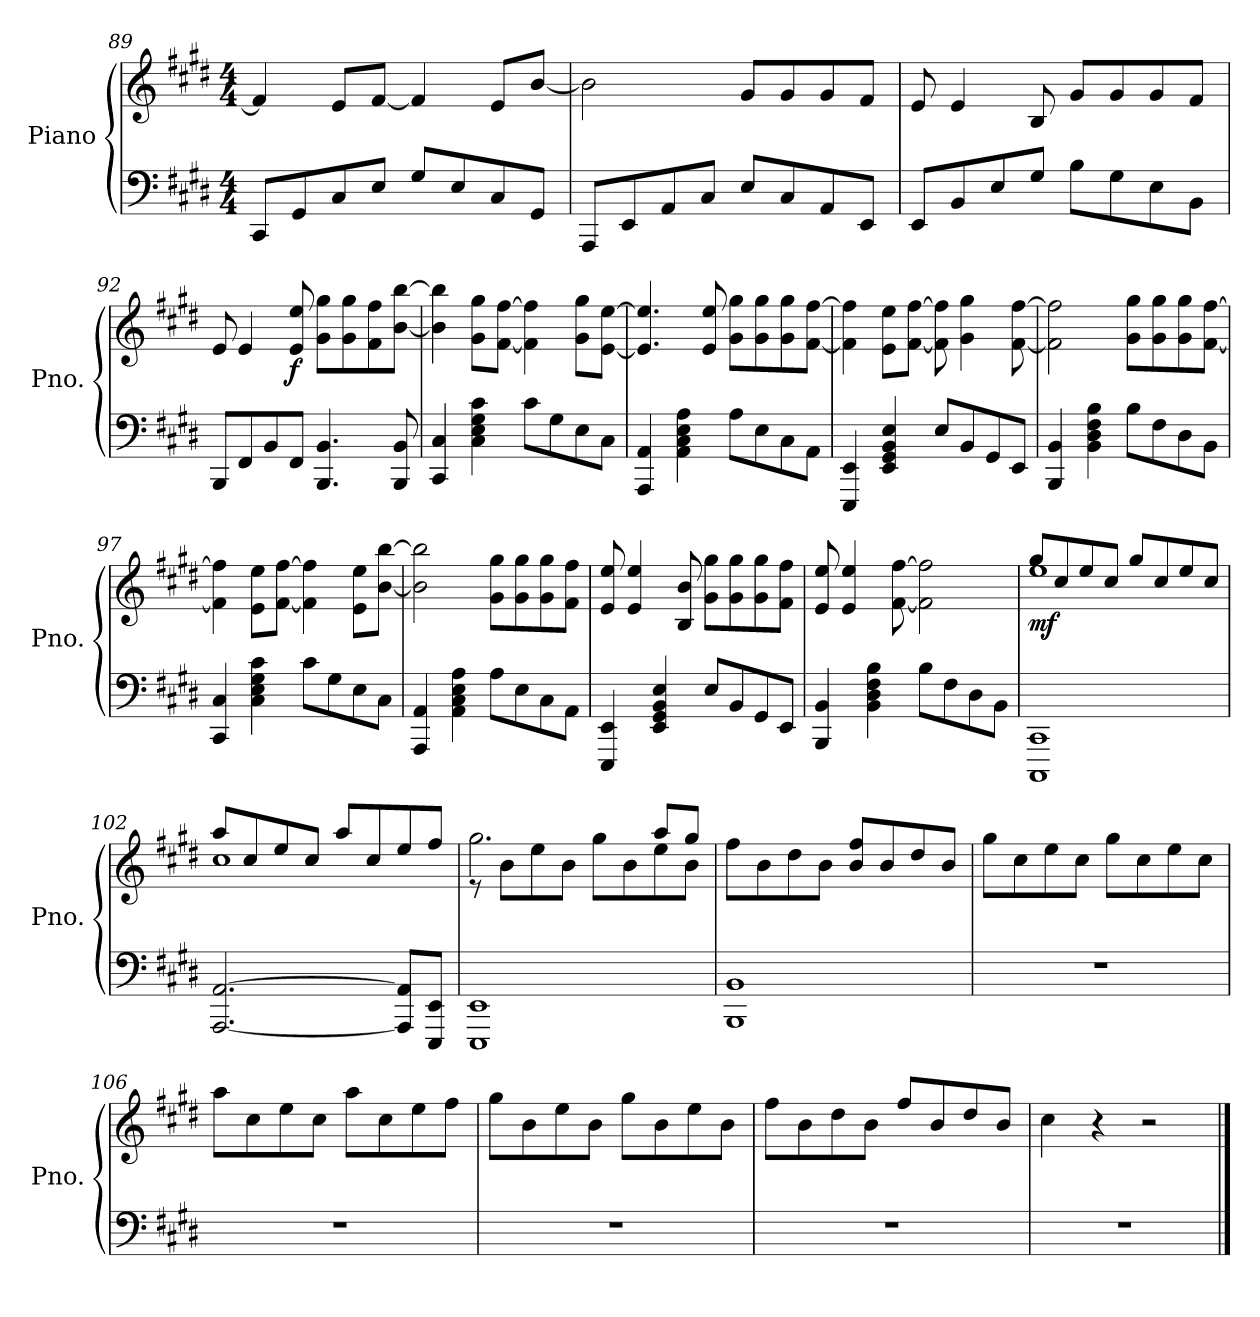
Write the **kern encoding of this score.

**kern	**kern	**dynam
*part1	*part1	*part1
*staff2	*staff1	*staff1/2
*I"Piano	*	*
*I'Pno.	*	*
*clefF4	*clefG2	*
*k[f#c#g#d#]	*k[f#c#g#d#]	*
*M4/4	*M4/4	*
=89	=89	=89
8CC#/L	4f#/]	.
8GG#/	.	.
8C#/	8e/L	.
8E/J	[8f#/J	.
8G#/L	4f#/]	.
8E/	.	.
8C#/	8e/L	.
8GG#/J	[8b/J	.
=90	=90	=90
8AAA/L	2b\]	.
8EE/	.	.
8AA/	.	.
8C#/J	.	.
8E/L	8g#/L	.
8C#/	8g#/	.
8AA/	8g#/	.
8EE/J	8f#/J	.
!!LO:LB:g=z
=91	=91	=91
8EE/L	8e/	.
8BB/	4e/	.
8E/	.	.
8G#/J	8B/	.
8B\L	8g#/L	.
8G#\	8g#/	.
8E\	8g#/	.
8BB\J	8f#/J	.
=92	=92	=92
8BBB/L	8e/	.
8FF#/	4e/	.
8BB/	.	.
!	!	!LO:DY:b
8FF#/J	8e/ 8ee/	f
4.BBB/ 4.BB/	8g#\ 8gg#\L	.
.	8g#\ 8gg#\	.
.	8f#\ 8ff#\	.
8BBB/ 8BB/	[8b\ [8bb\J	.
=93	=93	=93
4CC#/ 4C#/	4b\] 4bb\]	.
4C#\ 4E\ 4G#\ 4c#\	8g#\ 8gg#\L	.
.	[8f#\ [8ff#\J	.
8c#\L	4f#\] 4ff#\]	.
8G#\	.	.
8E\	8g#\ 8gg#\L	.
8C#\J	[8e\ [8ee\J	.
=94	=94	=94
4AAA/ 4AA/	4.e/] 4.ee/]	.
4AA\ 4C#\ 4E\ 4A\	.	.
.	8e/ 8ee/	.
8A\L	8g#\ 8gg#\L	.
8E\	8g#\ 8gg#\	.
8C#\	8g#\ 8gg#\	.
8AA\J	[8f#\ [8ff#\J	.
=95	=95	=95
4EEE/ 4EE/	4f#\] 4ff#\]	.
4EE/ 4GG#/ 4BB/ 4E/	8e\ 8ee\L	.
.	[8f#\ [8ff#\J	.
8E/L	8f#\] 8ff#\]	.
8BB/	4g#\ 4gg#\	.
8GG#/	.	.
8EE/J	[8f#\ [8ff#\	.
!!LO:PB:g=z
=96	=96	=96
4BBB/ 4BB/	2f#\] 2ff#\]	.
4BB\ 4D#\ 4F#\ 4B\	.	.
8B\L	8g#\ 8gg#\L	.
8F#\	8g#\ 8gg#\	.
8D#\	8g#\ 8gg#\	.
8BB\J	[8f#\ [8ff#\J	.
=97	=97	=97
4CC#/ 4C#/	4f#\] 4ff#\]	.
4C#\ 4E\ 4G#\ 4c#\	8e\ 8ee\L	.
.	[8f#\ [8ff#\J	.
8c#\L	4f#\] 4ff#\]	.
8G#\	.	.
8E\	8e\ 8ee\L	.
8C#\J	[8b\ [8bb\J	.
=98	=98	=98
4AAA/ 4AA/	2b\] 2bb\]	.
4AA\ 4C#\ 4E\ 4A\	.	.
8A\L	8g#\ 8gg#\L	.
8E\	8g#\ 8gg#\	.
8C#\	8g#\ 8gg#\	.
8AA\J	8f#\ 8ff#\J	.
=99	=99	=99
4EEE/ 4EE/	8e/ 8ee/	.
.	4e/ 4ee/	.
4EE/ 4GG#/ 4BB/ 4E/	.	.
.	8B/ 8b/	.
8E/L	8g#\ 8gg#\L	.
8BB/	8g#\ 8gg#\	.
8GG#/	8g#\ 8gg#\	.
8EE/J	8f#\ 8ff#\J	.
=100	=100	=100
4BBB/ 4BB/	8e/ 8ee/	.
.	4e/ 4ee/	.
4BB\ 4D#\ 4F#\ 4B\	.	.
.	[8f#\ [8ff#\	.
8B\L	2f#\] 2ff#\]	.
8F#\	.	.
8D#\	.	.
8BB\J	.	.
!!LO:LB:g=z
=101	=101	=101
*	*^	*
!	!	!	!LO:DY:b
1CCC# 1CC#	8gg#/L	1ee	mf
.	8cc#/	.	.
.	8ee/	.	.
.	8cc#/J	.	.
.	8gg#/L	.	.
.	8cc#/	.	.
.	8ee/	.	.
.	8cc#/J	.	.
=102	=102	=102	=102
[2.AAA/ [2.AA/	8aa/L	1cc#	.
.	8cc#/	.	.
.	8ee/	.	.
.	8cc#/J	.	.
.	8aa/L	.	.
.	8cc#/	.	.
8AAA/] 8AA/]L	8ee/	.	.
8EEE/ 8EE/J	8ff#/J	.	.
=103	=103	=103	=103
1EEE 1EE	8re	2.gg#\	.
.	8b\L	.	.
.	8ee\	.	.
.	8b\J	.	.
.	8gg#\L	.	.
.	8b\	.	.
.	8ee\	8aa/L	.
.	8b\J	8gg#/J	.
*	*v	*v	*
=104	=104	=104
1BBB 1BB	8ff#\L	.
.	8b\	.
.	8dd#\	.
.	8b\J	.
.	8b/ 8ff#/L	.
.	8b/	.
.	8dd#/	.
.	8b/J	.
=105	=105	=105
1r	8gg#\L	.
.	8cc#\	.
.	8ee\	.
.	8cc#\J	.
.	8gg#\L	.
.	8cc#\	.
.	8ee\	.
.	8cc#\J	.
!!LO:LB:g=z
=106	=106	=106
1r	8aa\L	.
.	8cc#\	.
.	8ee\	.
.	8cc#\J	.
.	8aa\L	.
.	8cc#\	.
.	8ee\	.
.	8ff#\J	.
=107	=107	=107
1r	8gg#\L	.
.	8b\	.
.	8ee\	.
.	8b\J	.
.	8gg#\L	.
.	8b\	.
.	8ee\	.
.	8b\J	.
=108	=108	=108
1r	8ff#\L	.
.	8b\	.
.	8dd#\	.
.	8b\J	.
.	8ff#/L	.
.	8b/	.
.	8dd#/	.
.	8b/J	.
=109	=109	=109
1r	4cc#\	.
.	4r	.
.	2r	.
==	==	==
*-	*-	*-
